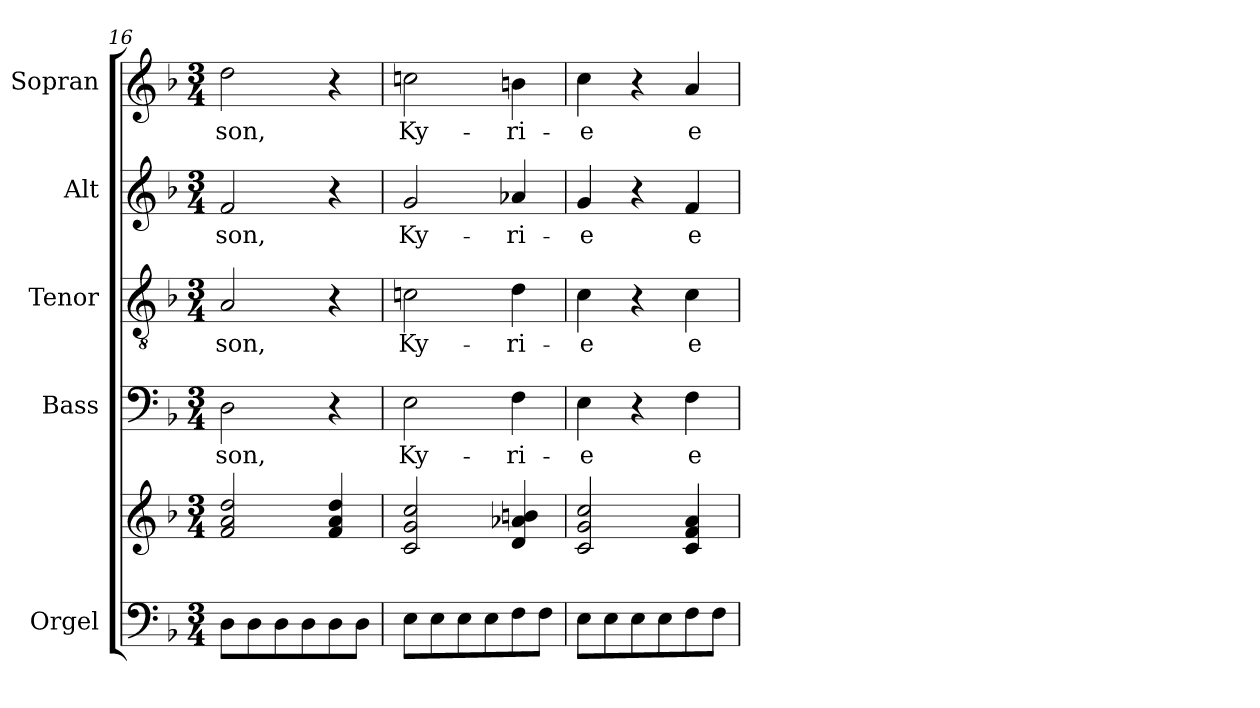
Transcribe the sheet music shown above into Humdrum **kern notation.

**kern	**kern	**kern	**text	**kern	**text	**kern	**text	**kern	**text
*part5	*part5	*part4	*part4	*part3	*part3	*part2	*part2	*part1	*part1
*staff6	*staff5	*staff4	*staff4	*staff3	*staff3	*staff2	*staff2	*staff1	*staff1
*I"Orgel	*	*I"Bass	*	*I"Tenor	*	*I"Alt	*	*I"Sopran	*
*I'Org.	*	*I'B.	*	*I'T.	*	*I'A.	*	*I'S.	*
*clefF4	*clefG2	*clefF4	*	*clefGv2	*	*clefG2	*	*clefG2	*
*k[b-]	*k[b-]	*k[b-]	*	*k[b-]	*	*k[b-]	*	*k[b-]	*
*F:	*F:	*F:	*	*F:	*	*F:	*	*F:	*
*M3/4	*M3/4	*M3/4	*	*M3/4	*	*M3/4	*	*M3/4	*
=16	=16	=16	=16	=16	=16	=16	=16	=16	=16
!	!	!	!LO:LY:b	!	!LO:LY:b	!	!LO:LY:b	!	!LO:LY:b
8D\L	2f/ 2a/ 2dd/	2D\	-son,	2A/	-son,	2f/	-son,	2dd\	-son,
8D\	.	.	.	.	.	.	.	.	.
8D\	.	.	.	.	.	.	.	.	.
8D\	.	.	.	.	.	.	.	.	.
8D\	4f/ 4a/ 4dd/	4r	.	4r	.	4r	.	4r	.
8D\J	.	.	.	.	.	.	.	.	.
=17	=17	=17	=17	=17	=17	=17	=17	=17	=17
!	!	!	!LO:LY:b	!	!LO:LY:b	!	!LO:LY:b	!	!LO:LY:b
8E\L	2c/ 2g/ 2cc/	2E\	Ky-	2cn\	Ky-	2g/	Ky-	2ccn\	Ky-
8E\	.	.	.	.	.	.	.	.	.
8E\	.	.	.	.	.	.	.	.	.
8E\	.	.	.	.	.	.	.	.	.
!	!	!	!LO:LY:b	!	!LO:LY:b	!	!LO:LY:b	!	!LO:LY:b
8F\	4d/ 4a-X/ 4bn/	4F\	-ri-	4d\	-ri-	4a-X/	-ri-	4bn\	-ri-
8F\J	.	.	.	.	.	.	.	.	.
=18	=18	=18	=18	=18	=18	=18	=18	=18	=18
!	!	!	!LO:LY:b	!	!LO:LY:b	!	!LO:LY:b	!	!LO:LY:b
8E\L	2c/ 2g/ 2cc/	4E\	-e	4c\	-e	4g/	-e	4cc\	-e
8E\	.	.	.	.	.	.	.	.	.
8E\	.	4r	.	4r	.	4r	.	4r	.
8E\	.	.	.	.	.	.	.	.	.
!	!	!	!LO:LY:b	!	!LO:LY:b	!	!LO:LY:b	!	!LO:LY:b
8F\	4c/ 4f/ 4a/	4F\	e-	4c\	e-	4f/	e-	4a/	e-
8F\J	.	.	.	.	.	.	.	.	.
=	=	=	=	=	=	=	=	=	=
*-	*-	*-	*-	*-	*-	*-	*-	*-	*-
